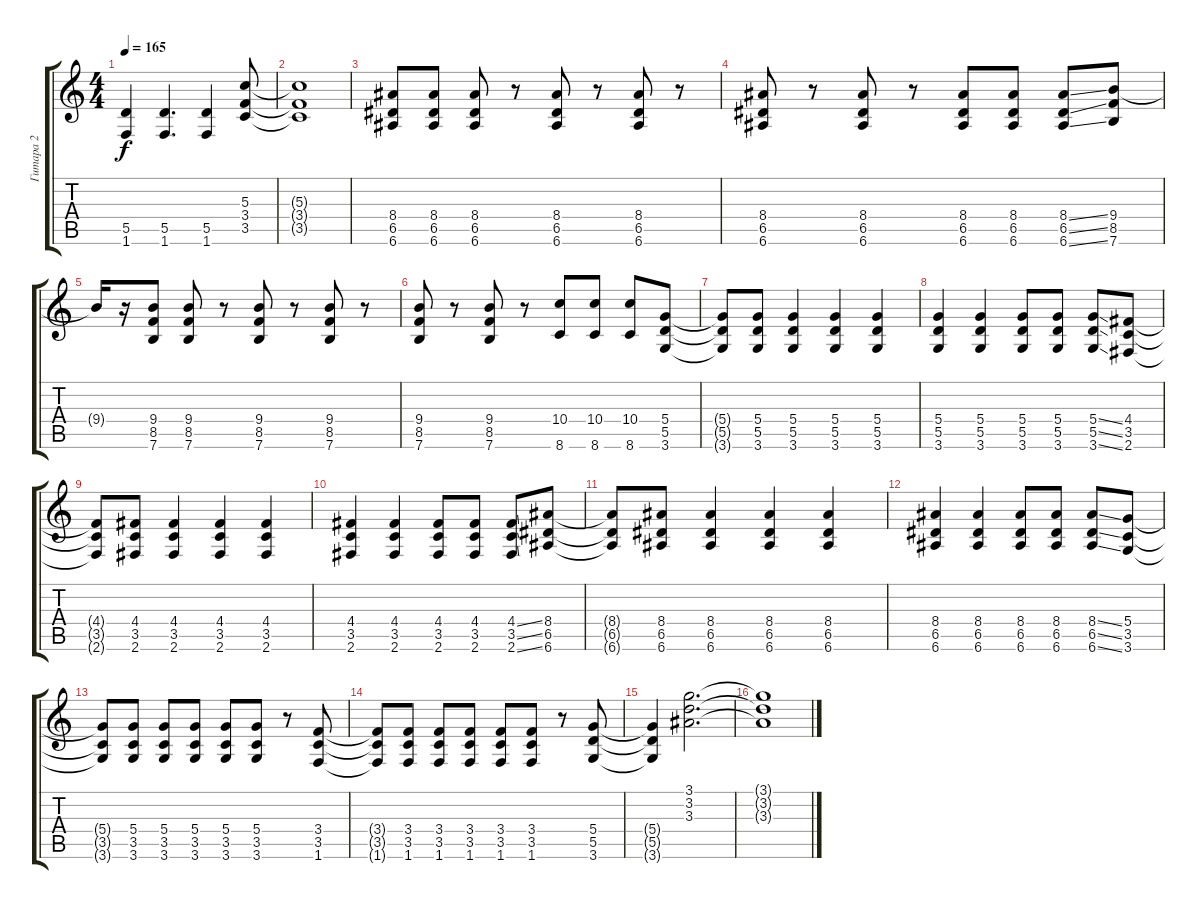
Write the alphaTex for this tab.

\track ("Гитара 2" "Гитара 2") {instrument distortionguitar}
\staff {score tabs}
\tuning (E4 B3 G3 D3 A2 E2) {hide}
\ts (4 4)
\tempo 165
\clef g2
\ks c
(5.5{t} 1.6{t}).4{dy f} (5.5 1.6).4{d} (5.5 1.6).4 (5.3 3.4 3.5).8 |
(5.3{t} 3.4{t} 3.5{t}).1 |
(8.4 6.5 6.6).8 (8.4 6.5 6.6).8 (8.4 6.5 6.6).8 r.8 (8.4 6.5 6.6).8 r.8 (8.4 6.5 6.6).8 r.8 |
(8.4 6.5 6.6).8 r.8 (8.4 6.5 6.6).8 r.8 (8.4 6.5 6.6).8 (8.4 6.5 6.6).8 (8.4{ss} 6.5{ss} 6.6{ss}).8 (9.4 8.5 7.6).8 |
9.4{t}.16 r.16 (9.4 8.5 7.6).8 (9.4 8.5 7.6).8 r.8 (9.4 8.5 7.6).8 r.8 (9.4 8.5 7.6).8 r.8 |
(9.4 8.5 7.6).8 r.8 (9.4 8.5 7.6).8 r.8 (10.4 8.6).8 (10.4 8.6).8 (10.4 8.6).8 (5.4 5.5 3.6).8 |
(5.4{t} 5.5{t} 3.6{t}).8 (5.4 5.5 3.6).8 (5.4 5.5 3.6).4 (5.4 5.5 3.6).4 (5.4 5.5 3.6).4 |
(5.4 5.5 3.6).4 (5.4 5.5 3.6).4 (5.4 5.5 3.6).8 (5.4 5.5 3.6).8 (5.4{ss} 5.5{ss} 3.6{ss}).8 (4.4 3.5 2.6).8 |
(4.4{t} 3.5{t} 2.6{t}).8 (4.4 3.5 2.6).8 (4.4 3.5 2.6).4 (4.4 3.5 2.6).4 (4.4 3.5 2.6).4 |
(4.4 3.5 2.6).4 (4.4 3.5 2.6).4 (4.4 3.5 2.6).8 (4.4 3.5 2.6).8 (4.4{ss} 3.5{ss} 2.6{ss}).8 (8.4 6.5 6.6).8 |
(8.4{t} 6.5{t} 6.6{t}).8 (8.4 6.5 6.6).8 (8.4 6.5 6.6).4 (8.4 6.5 6.6).4 (8.4 6.5 6.6).4 |
(8.4 6.5 6.6).4 (8.4 6.5 6.6).4 (8.4 6.5 6.6).8 (8.4 6.5 6.6).8 (8.4{ss} 6.5{ss} 6.6{ss}).8 (5.4 3.5 3.6).8 |
(5.4{t} 3.5{t} 3.6{t}).8 (5.4 3.5 3.6).8 (5.4 3.5 3.6).8 (5.4 3.5 3.6).8 (5.4 3.5 3.6).8 (5.4 3.5 3.6).8 r.8 (3.4 3.5 1.6).8 |
(3.4{t} 3.5{t} 1.6{t}).8 (3.4 3.5 1.6).8 (3.4 3.5 1.6).8 (3.4 3.5 1.6).8 (3.4 3.5 1.6).8 (3.4 3.5 1.6).8 r.8 (5.4 5.5 3.6).8 |
(5.4{t} 5.5{t} 3.6{t}).4 (3.1 3.2 3.3).2{d} |
(3.1{t} 3.2{t} 3.3{t}).1
